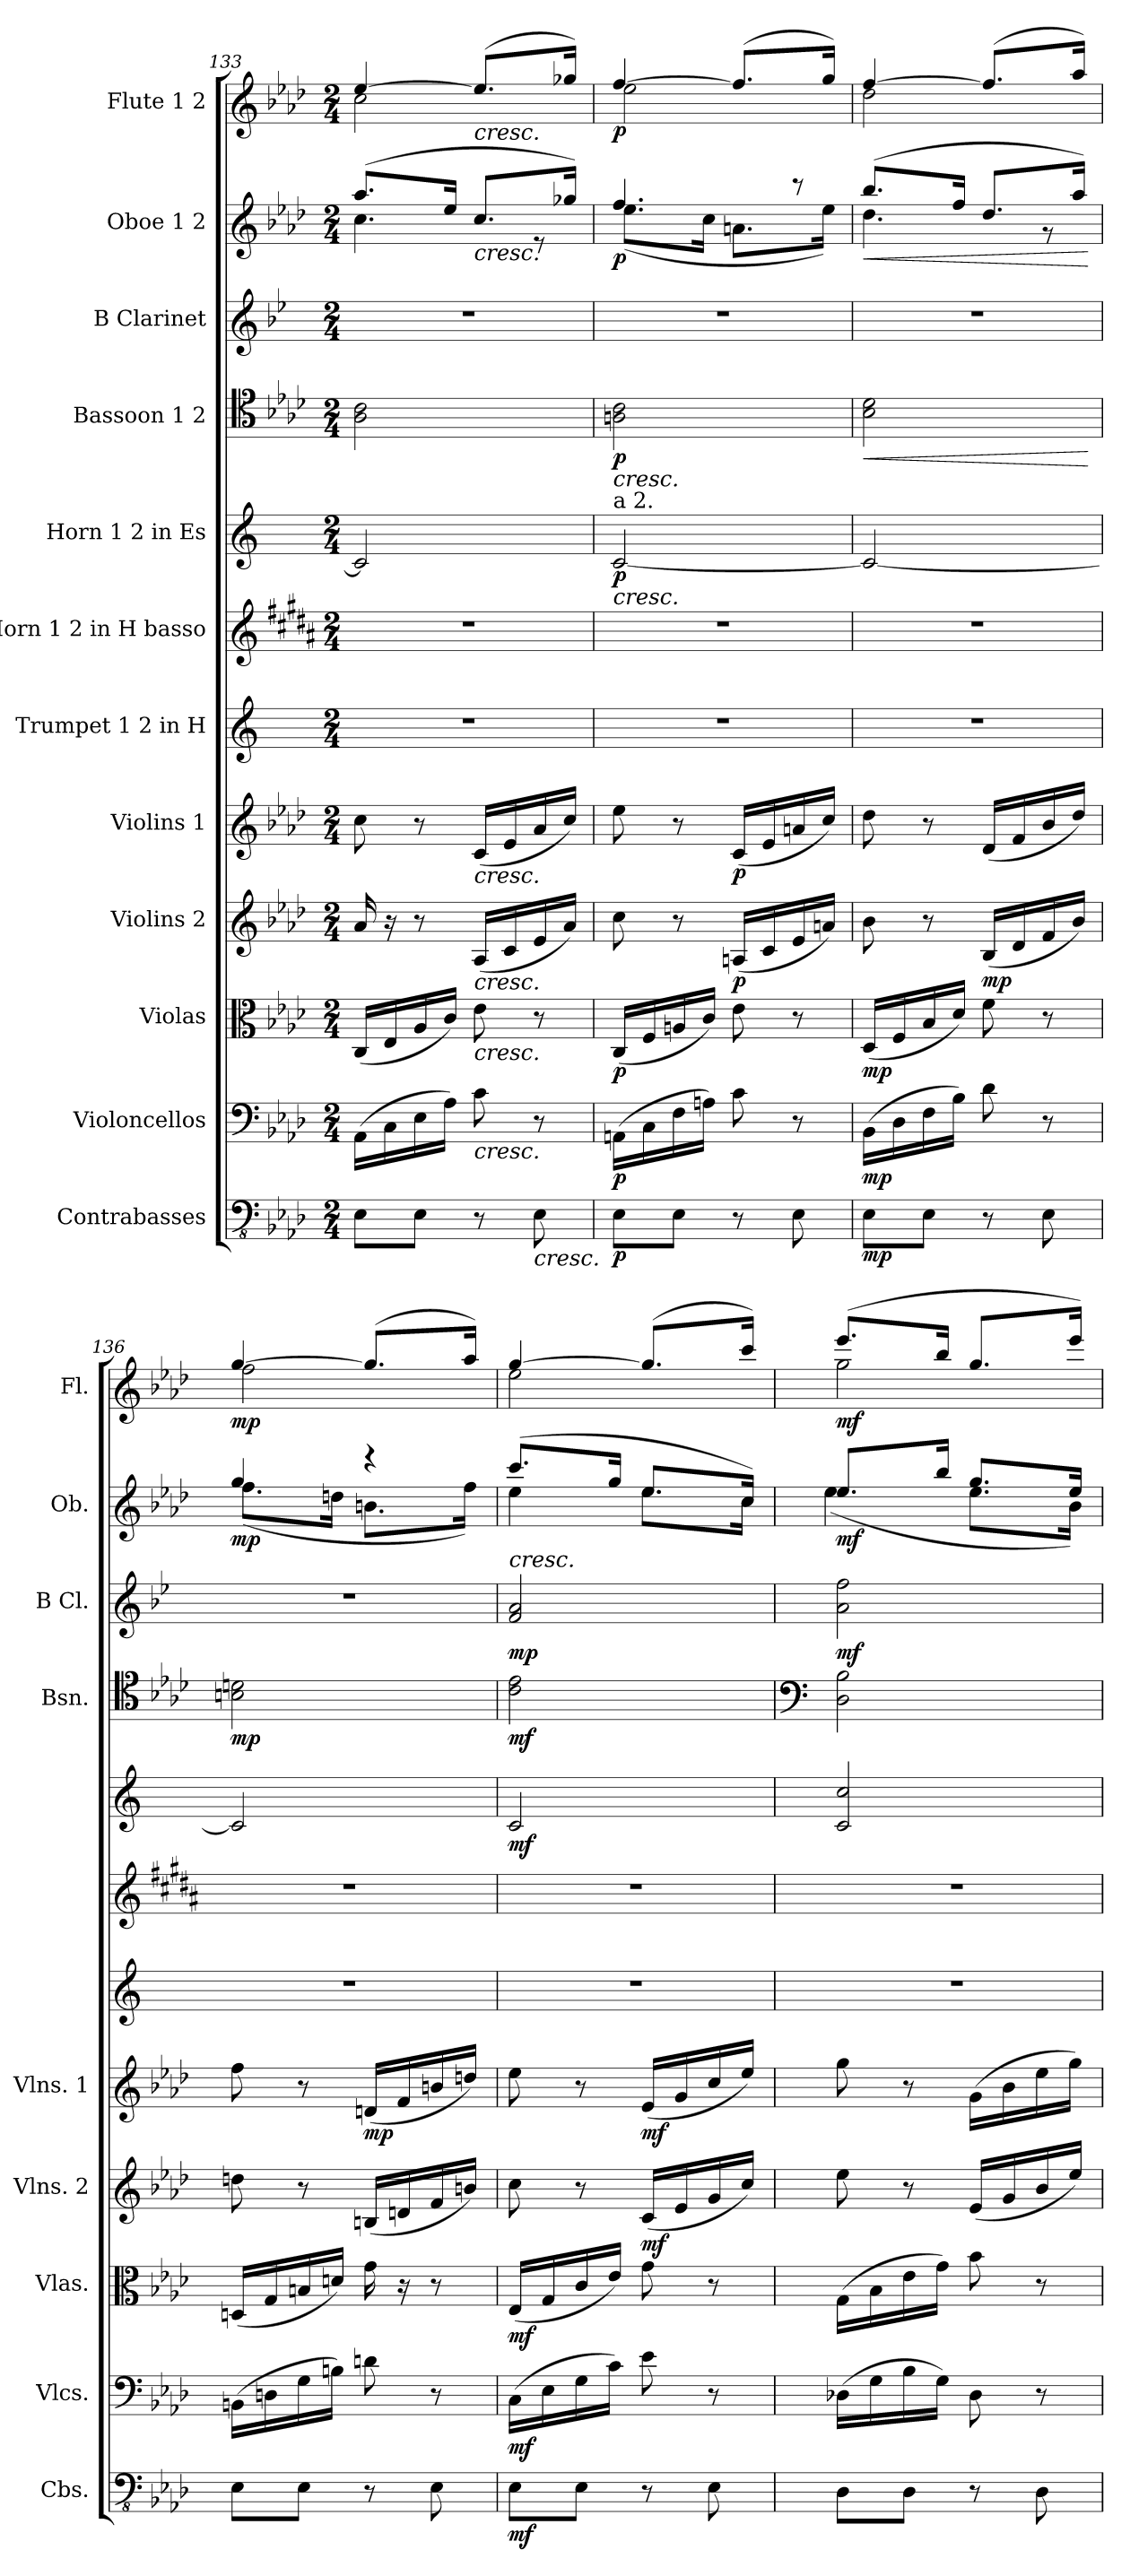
**kern	**dynam	**kern	**dynam	**kern	**dynam	**kern	**dynam	**kern	**dynam	**kern	**kern	**kern	**dynam	**kern	**dynam	**kern	**dynam	**kern	**dynam	**kern	**dynam
*part12	*part12	*part11	*part11	*part10	*part10	*part9	*part9	*part8	*part8	*part7	*part6	*part5	*part5	*part4	*part4	*part3	*part3	*part2	*part2	*part1	*part1
*staff12	*staff12	*staff11	*staff11	*staff10	*staff10	*staff9	*staff9	*staff8	*staff8	*staff7	*staff6	*staff5	*staff5	*staff4	*staff4	*staff3	*staff3	*staff2	*staff2	*staff1	*staff1
*I"Contrabasses	*	*I"Violoncellos	*	*I"Violas	*	*I"Violins 2	*	*I"Violins 1	*	*I"Trumpet 1 2 in H	*I"Horn 1  2 in H basso	*I"Horn 1 2 in Es	*	*I"Bassoon 1 2	*	*I"B Clarinet	*	*I"Oboe 1 2	*	*I"Flute 1 2	*
*I'Cbs.	*	*I'Vlcs.	*	*I'Vlas.	*	*I'Vlns. 2	*	*I'Vlns. 1	*	*	*	*	*	*I'Bsn.	*	*I'B Cl.	*	*I'Ob.	*	*I'Fl.	*
*clefFv4	*	*clefF4	*	*clefC3	*	*clefG2	*	*clefG2	*	*clefG2	*clefG2	*clefG2	*	*clefC4	*	*clefG2	*	*clefG2	*	*clefG2	*
*	*	*	*	*	*	*	*	*	*	*ITrd1c1	*ITrd8c13	*ITrd5c9	*	*	*	*ITrd1c2	*	*	*	*	*
*k[b-e-a-d-]	*	*k[b-e-a-d-]	*	*k[b-e-a-d-]	*	*k[b-e-a-d-]	*	*k[b-e-a-d-]	*	*k[f#c#g#d#a#]	*k[f#c#g#d#a#]	*k[b-e-a-]	*	*k[b-e-a-d-]	*	*k[b-e-a-d-]	*	*k[b-e-a-d-]	*	*k[b-e-a-d-]	*
*M2/4	*	*M2/4	*	*M2/4	*	*M2/4	*	*M2/4	*	*M2/4	*M2/4	*M2/4	*	*M2/4	*	*M2/4	*	*M2/4	*	*M2/4	*
=133	=133	=133	=133	=133	=133	=133	=133	=133	=133	=133	=133	=133	=133	=133	=133	=133	=133	=133	=133	=133	=133
*	*	*	*	*	*	*	*	*	*	*	*	*	*	*	*	*	*	*^	*	*^	*
8EE-\L	.	(>16AA-\LL	.	(<16C/LL	.	16a-/	.	8cc\	.	2r	2r	2E-/]	.	2A-\ 2c\	.	2r	.	(>8.aa-/L	4.cc\	.	[4ee-/	2cc\	.
.	.	16C\	.	16E-/	.	16r	.	.	.	.	.	.	.	.	.	.	.	.	.	.	.	.	.
8EE-\J	.	16E-\	.	16A-/	.	8r	.	8r	.	.	.	.	.	.	.	.	.	.	.	.	.	.	.
.	.	16A-\JJ)	.	16c/JJ)	.	.	.	.	.	.	.	.	.	.	.	.	.	16ee-/Jk	.	.	.	.	.
!	!	!	!	!	!	!	!	!	!	!	!	!	!	!	!	!	!	!	!	!	!LO:TX:b:i:t=cresc.	!	!
!	!	!	!	!	!	!	!	!	!	!	!	!	!	!	!	!	!	!LO:TX:b:i:t=cresc.	!	!	!	!	!
!	!	!	!	!	!	!	!	!LO:TX:b:i:t=cresc.	!	!	!	!	!	!	!	!	!	!	!	!	!	!	!
!	!	!	!	!	!	!LO:TX:b:i:t=cresc.	!	!	!	!	!	!	!	!	!	!	!	!	!	!	!	!	!
!	!	!	!	!LO:TX:b:i:t=cresc.	!	!	!	!	!	!	!	!	!	!	!	!	!	!	!	!	!	!	!
!	!	!LO:TX:b:i:t=cresc.	!	!	!	!	!	!	!	!	!	!	!	!	!	!	!	!	!	!	!	!	!
8r	.	8c\	.	8e-\	.	(<16A-/LL	.	(<16c/LL	.	.	.	.	.	.	.	.	.	8.cc/L	.	.	(>8.ee-/L]	.	.
.	.	.	.	.	.	16c/	.	16e-/	.	.	.	.	.	.	.	.	.	.	.	.	.	.	.
!LO:TX:b:i:t=cresc.	!	!	!	!	!	!	!	!	!	!	!	!	!	!	!	!	!	!	!	!	!	!	!
8EE-\	.	8r	.	8r	.	16e-/	.	16a-/	.	.	.	.	.	.	.	.	.	.	8r	.	.	.	.
.	.	.	.	.	.	16a-/JJ)	.	16cc/JJ)	.	.	.	.	.	.	.	.	.	16gg-X/Jk)	.	.	16gg-X/Jk)	.	.
=134	=134	=134	=134	=134	=134	=134	=134	=134	=134	=134	=134	=134	=134	=134	=134	=134	=134	=134	=134	=134	=134	=134	=134
!	!	!	!	!	!	!	!	!	!	!	!	!	!	!LO:TX:b:i:t=cresc.	!	!	!	!	!	!	!	!	!
!	!	!	!	!	!	!	!	!	!	!	!	!LO:TX:a:t=a 2.	!	!	!	!	!	!	!	!	!	!	!
!	!	!	!	!	!	!	!	!	!	!	!	!LO:TX:b:i:t=cresc.	!	!	!	!	!	!	!	!	!	!	!
!	!LO:DY:b	!	!LO:DY:b	!	!LO:DY:b	!	!	!	!	!	!	!	!LO:DY:b	!	!LO:DY:b	!	!	!	!	!LO:DY:b	!	!	!LO:DY:b
8EE-\L	p	(>16AAn\LL	p	(<16C/LL	p	8cc\	.	8ee-\	.	2r	2r	[2E-/	p	2An\ 2c\	p	2r	.	4.ff/	(<8.ee-\L	p	[4ff/	2ee-\	p
.	.	16C\	.	16F/	.	.	.	.	.	.	.	.	.	.	.	.	.	.	.	.	.	.	.
8EE-\J	.	16F\	.	16An/	.	8r	.	8r	.	.	.	.	.	.	.	.	.	.	.	.	.	.	.
.	.	16An\JJ)	.	16c/JJ)	.	.	.	.	.	.	.	.	.	.	.	.	.	.	16cc\Jk	.	.	.	.
!	!	!	!	!	!	!	!LO:DY:b	!	!LO:DY:b	!	!	!	!	!	!	!	!	!	!	!	!	!	!
8r	.	8c\	.	8e-\	.	(<16An/LL	p	(<16c/LL	p	.	.	.	.	.	.	.	.	.	8.an\L	.	(>8.ff/L]	.	.
.	.	.	.	.	.	16c/	.	16e-/	.	.	.	.	.	.	.	.	.	.	.	.	.	.	.
8EE-\	.	8r	.	8r	.	16e-/	.	16an/	.	.	.	.	.	.	.	.	.	8r	.	.	.	.	.
.	.	.	.	.	.	16an/JJ)	.	16cc/JJ)	.	.	.	.	.	.	.	.	.	.	16ee-\Jk)	.	16gg/Jk)	.	.
=135	=135	=135	=135	=135	=135	=135	=135	=135	=135	=135	=135	=135	=135	=135	=135	=135	=135	=135	=135	=135	=135	=135	=135
!	!LO:DY:b	!	!LO:DY:b	!	!LO:DY:b	!	!	!	!	!	!	!	!	!	!LO:HP:b	!	!	!	!	!LO:HP:b	!	!	!
8EE-\L	mp	(>16BB-\LL	mp	(<16D-/LL	mp	8b-\	.	8dd-\	.	2r	2r	2E-/_	.	2B-\ 2d-\	<	2r	.	(>8.bb-/L	4.dd-\	<	[4ff/	2dd-\	.
.	.	16D-\	.	16F/	.	.	.	.	.	.	.	.	.	.	.	.	.	.	.	.	.	.	.
8EE-\J	.	16F\	.	16B-/	.	8r	.	8r	.	.	.	.	.	.	.	.	.	.	.	.	.	.	.
.	.	16B-\JJ)	.	16d-/JJ)	.	.	.	.	.	.	.	.	.	.	.	.	.	16ff/Jk	.	.	.	.	.
!	!	!	!	!	!	!	!LO:DY:b	!	!	!	!	!	!	!	!	!	!	!	!	!	!	!	!
8r	.	8d-\	.	8f\	.	(<16B-/LL	mp	(<16d-/LL	.	.	.	.	.	.	.	.	.	8.dd-/L	.	.	(>8.ff/L]	.	.
.	.	.	.	.	.	16d-/	.	16f/	.	.	.	.	.	.	.	.	.	.	.	.	.	.	.
8EE-\	.	8r	.	8r	.	16f/	.	16b-/	.	.	.	.	.	.	.	.	.	.	8r	.	.	.	.
.	.	.	.	.	.	16b-/JJ)	.	16dd-/JJ)	.	.	.	.	.	.	.	.	.	16aa-/Jk)	.	.	16aa-/Jk)	.	.
*	*	*	*	*	*	*	*	*	*	*	*	*	*	*	*	*	*	*v	*v	*	*	*	*
*	*	*	*	*	*	*	*	*	*	*	*	*	*	*	*	*	*	*	*	*v	*v	*
.	.	.	.	.	.	.	.	.	.	.	.	.	.	.	[	.	.	.	[	.	.
!!LO:PB:g=z
=136	=136	=136	=136	=136	=136	=136	=136	=136	=136	=136	=136	=136	=136	=136	=136	=136	=136	=136	=136	=136	=136
*	*	*	*	*	*	*	*	*	*	*	*	*	*	*	*	*	*	*^	*	*^	*
!	!	!	!	!	!	!	!	!	!	!	!	!	!	!	!LO:DY:b	!	!	!	!	!LO:DY:b	!	!	!LO:DY:b
8EE-\L	.	(>16BBn\LL	.	(<16Dn/LL	.	8ddn\	.	8ff\	.	2r	2r	2E-/]	.	2Bn\ 2dn\	mp	2r	.	4gg/	(<8.ff\L	mp	[4gg/	2ff\	mp
.	.	16Dn\	.	16G/	.	.	.	.	.	.	.	.	.	.	.	.	.	.	.	.	.	.	.
8EE-\J	.	16G\	.	16Bn/	.	8r	.	8r	.	.	.	.	.	.	.	.	.	.	.	.	.	.	.
.	.	16Bn\JJ)	.	16dn/JJ)	.	.	.	.	.	.	.	.	.	.	.	.	.	.	16ddn\Jk	.	.	.	.
!	!	!	!	!	!	!	!	!	!LO:DY:b	!	!	!	!	!	!	!	!	!	!	!	!	!	!
8r	.	8dn\	.	16g\	.	(<16Bn/LL	.	(<16dn/LL	mp	.	.	.	.	.	.	.	.	4r	8.bn\L	.	(>8.gg/L]	.	.
.	.	.	.	16r	.	16dn/	.	16f/	.	.	.	.	.	.	.	.	.	.	.	.	.	.	.
8EE-\	.	8r	.	8r	.	16f/	.	16bn/	.	.	.	.	.	.	.	.	.	.	.	.	.	.	.
.	.	.	.	.	.	16bn/JJ)	.	16ddn/JJ)	.	.	.	.	.	.	.	.	.	.	16ff\Jk)	.	16aa-/Jk)	.	.
=137	=137	=137	=137	=137	=137	=137	=137	=137	=137	=137	=137	=137	=137	=137	=137	=137	=137	=137	=137	=137	=137	=137	=137
!	!	!	!	!	!	!	!	!	!	!	!	!	!	!	!	!LO:TX:a:i:t=cresc.	!	!	!	!	!	!	!
!	!LO:DY:b	!	!LO:DY:b	!	!LO:DY:b	!	!	!	!	!	!	!	!LO:DY:b	!	!LO:DY:b	!	!LO:DY:b	!	!	!	!	!	!
8EE-\L	mf	(>16C\LL	mf	(<16E-/LL	mf	8cc\	.	8ee-\	.	2r	2r	2E-/	mf	2c\ 2e-\	mf	2e-/ 2g/	mp	(>8.ccc/L	4ee-\	.	[4gg/	2ee-\	.
.	.	16E-\	.	16G/	.	.	.	.	.	.	.	.	.	.	.	.	.	.	.	.	.	.	.
8EE-\J	.	16G\	.	16c/	.	8r	.	8r	.	.	.	.	.	.	.	.	.	.	.	.	.	.	.
.	.	16c\JJ)	.	16e-/JJ)	.	.	.	.	.	.	.	.	.	.	.	.	.	16gg/Jk	.	.	.	.	.
!	!	!	!	!	!	!	!LO:DY:b	!	!LO:DY:b	!	!	!	!	!	!	!	!	!	!	!	!	!	!
8r	.	8e-\	.	8g\	.	(<16c/LL	mf	(<16e-/LL	mf	.	.	.	.	.	.	.	.	8.ee-/L	8.ee-\L	.	(>8.gg/L]	.	.
.	.	.	.	.	.	16e-/	.	16g/	.	.	.	.	.	.	.	.	.	.	.	.	.	.	.
8EE-\	.	8r	.	8r	.	16g/	.	16cc/	.	.	.	.	.	.	.	.	.	.	.	.	.	.	.
.	.	.	.	.	.	16cc/JJ)	.	16ee-/JJ)	.	.	.	.	.	.	.	.	.	16cc/Jk)	16cc\Jk	.	16ccc/Jk)	.	.
=138	=138	=138	=138	=138	=138	=138	=138	=138	=138	=138	=138	=138	=138	=138	=138	=138	=138	=138	=138	=138	=138	=138	=138
*	*	*	*	*	*	*	*	*	*	*	*	*	*	*clefF4	*	*	*	*	*	*	*	*	*
!	!	!	!	!	!	!	!	!	!	!	!	!	!	!	!	!	!LO:DY:b	!	!	!LO:DY:b	!	!	!LO:DY:b
8DD-\L	.	(>16D-X\LL	.	(>16G\LL	.	8ee-\	.	8gg\	.	2r	2r	2E-/ 2e-/	.	2D-\ 2B-\	.	2g\ 2ee-\	mf	8.ee-/L	(<4ee-\	mf	(>8.eee-/L	2gg\	mf
.	.	16G\	.	16B-\	.	.	.	.	.	.	.	.	.	.	.	.	.	.	.	.	.	.	.
8DD-\J	.	16B-\	.	16e-\	.	8r	.	8r	.	.	.	.	.	.	.	.	.	.	.	.	.	.	.
.	.	16G\JJ)	.	16g\JJ)	.	.	.	.	.	.	.	.	.	.	.	.	.	16bb-/Jk	.	.	16bb-/Jk	.	.
8r	.	8D-\	.	8b-\	.	(<16e-/LL	.	(>16g\LL	.	.	.	.	.	.	.	.	.	8.gg/L	8.ee-\L	.	8.gg/L	.	.
.	.	.	.	.	.	16g/	.	16b-\	.	.	.	.	.	.	.	.	.	.	.	.	.	.	.
8DD-\	.	8r	.	8r	.	16b-/	.	16ee-\	.	.	.	.	.	.	.	.	.	.	.	.	.	.	.
.	.	.	.	.	.	16ee-/JJ)	.	16gg\JJ)	.	.	.	.	.	.	.	.	.	16ee-/Jk	16b-\Jk)	.	16eee-/Jk)	.	.
*	*	*	*	*	*	*	*	*	*	*	*	*	*	*	*	*	*	*v	*v	*	*	*	*
*	*	*	*	*	*	*	*	*	*	*	*	*	*	*	*	*	*	*	*	*v	*v	*
=	=	=	=	=	=	=	=	=	=	=	=	=	=	=	=	=	=	=	=	=	=
*-	*-	*-	*-	*-	*-	*-	*-	*-	*-	*-	*-	*-	*-	*-	*-	*-	*-	*-	*-	*-	*-
